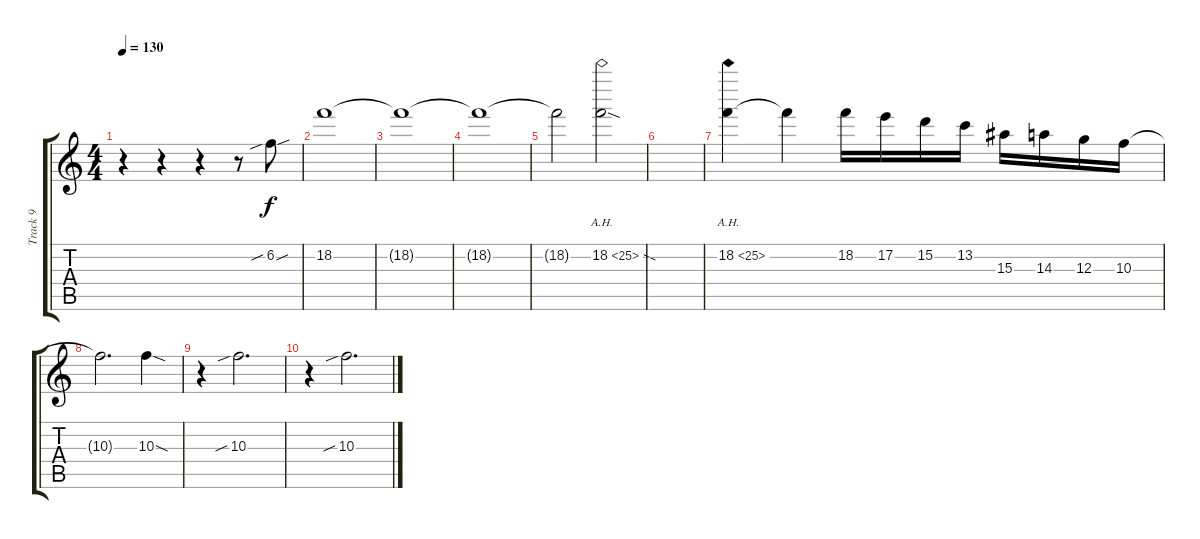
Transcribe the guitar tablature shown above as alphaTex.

\track ("Track 9" "Track 9") {instrument overdrivenguitar}
\staff {score tabs}
\tuning (E4 B3 G3 D3 A2 E2) {hide}
\ts (4 4)
\tempo 130
\clef g2
\ks c
r.4{dy f} r.4 r.4 r.8 6.2{sib sou}.8 |
18.2.1 |
18.2{t}.1 |
18.2{t}.1 |
18.2{t}.2 18.2{ah 7 sod}.2 |
|
18.2{ah 7}.4 18.2{t}.4 18.2.16 17.2.16 15.2.16 13.2.16 15.3.16 14.3.16 12.3.16 10.3.16 |
10.3{t}.2{d} 10.3{sod}.4 |
r.4 10.3{sib}.2{d} |
r.4 10.3{sib}.2{d}
